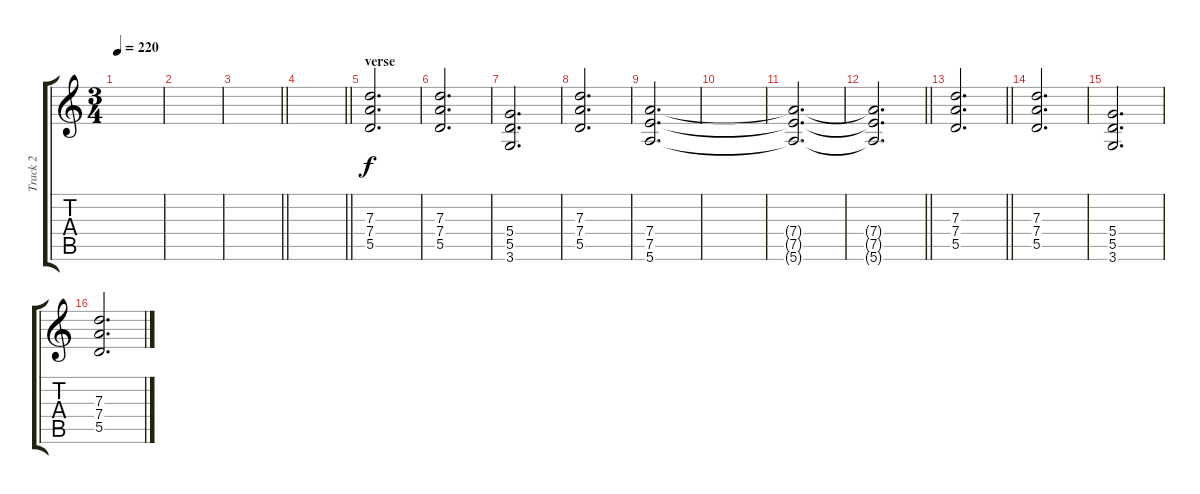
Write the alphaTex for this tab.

\track ("Track 2" "Track 2") {instrument distortionguitar}
\staff {score tabs}
\tuning (E4 B3 G3 D3 A2 E2) {hide}
\ts (3 4)
\tempo 220
\clef g2
\ks c
|
|
\barLineRight lightlight
|
\section ("" "")
\barLineRight lightlight
|
\section ("" "verse")
(7.3 7.4 5.5).2{d} |
(7.3 7.4 5.5).2{d} |
(5.4 5.5 3.6).2{d} |
(7.3 7.4 5.5).2{d} |
(7.4 7.5 5.6).2{d} |
|
(7.4{t} 7.5{t} 5.6{t}).2{d} |
\barLineRight lightlight
(7.4{t} 7.5{t} 5.6{t}).2{d} |
\barLineRight lightlight
(7.3 7.4 5.5).2{d} |
(7.3 7.4 5.5).2{d} |
(5.4 5.5 3.6).2{d} |
(7.3 7.4 5.5).2{d}
